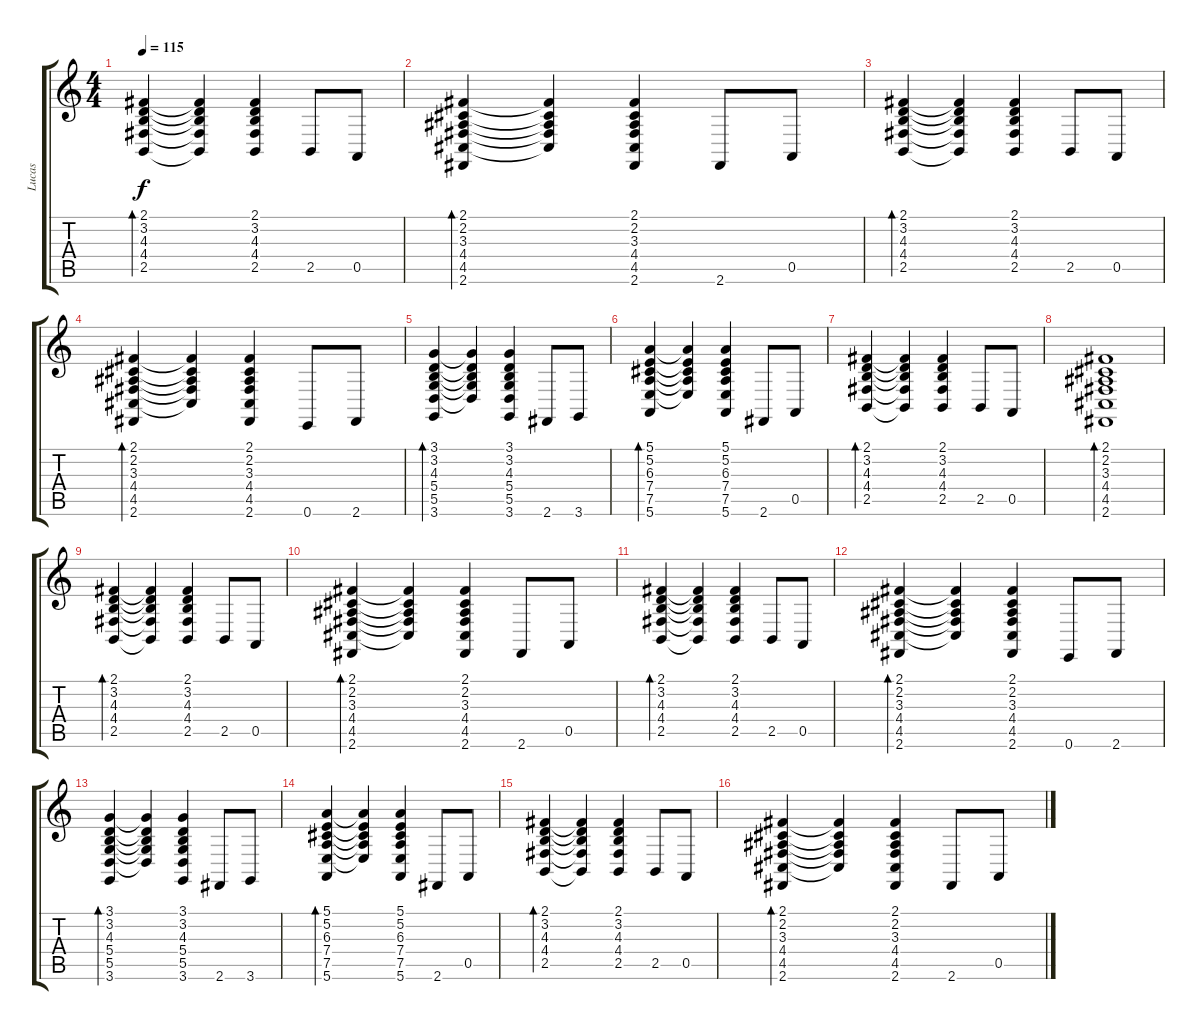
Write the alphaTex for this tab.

\track ("Lucas" "Lucas") {instrument acousticgrandpiano}
\staff {score tabs}
\tuning (E4 B3 G3 D3 A2 E2) {hide}
\ts (4 4)
\tempo 115
\clef g2
\ks c
(2.1 3.2 4.3 4.4 2.5).4{bd 120 dy f} (2.1{t} 3.2{t} 4.3{t} 4.4{t} 2.5{t}).4 (2.1 3.2 4.3 4.4 2.5).4 2.5.8 0.5.8 |
(2.1 2.2 3.3 4.4 4.5 2.6).4{bd 120} (2.1{t} 2.2{t} 3.3{t} 4.4{t} 4.5{t}).4 (2.1 2.2 3.3 4.4 4.5 2.6).4 2.6.8 0.5.8 |
(2.1 3.2 4.3 4.4 2.5).4{bd 120} (2.1{t} 3.2{t} 4.3{t} 4.4{t} 2.5{t}).4 (2.1 3.2 4.3 4.4 2.5).4 2.5.8 0.5.8 |
(2.1 2.2 3.3 4.4 4.5 2.6).4{bd 120} (2.1{t} 2.2{t} 3.3{t} 4.4{t} 4.5{t}).4 (2.1 2.2 3.3 4.4 4.5 2.6).4 0.6.8 2.6.8 |
(3.1 3.2 4.3 5.4 5.5 3.6).4{bd 120} (3.1{t} 3.2{t} 4.3{t} 5.4{t} 5.5{t}).4 (3.1 3.2 4.3 5.4 5.5 3.6).4 2.6.8 3.6.8 |
(5.1 5.2 6.3 7.4 7.5 5.6).4{bd 120} (5.1{t} 5.2{t} 6.3{t} 7.4{t} 7.5{t}).4 (5.1 5.2 6.3 7.4 7.5 5.6).4 2.6.8 0.5.8 |
(2.1 3.2 4.3 4.4 2.5).4{bd 120} (2.1{t} 3.2{t} 4.3{t} 4.4{t} 2.5{t}).4 (2.1 3.2 4.3 4.4 2.5).4 2.5.8 0.5.8 |
(2.1 2.2 3.3 4.4 4.5 2.6).1{bd 120} |
(2.1 3.2 4.3 4.4 2.5).4{bd 120} (2.1{t} 3.2{t} 4.3{t} 4.4{t} 2.5{t}).4 (2.1 3.2 4.3 4.4 2.5).4 2.5.8 0.5.8 |
(2.1 2.2 3.3 4.4 4.5 2.6).4{bd 120} (2.1{t} 2.2{t} 3.3{t} 4.4{t} 4.5{t}).4 (2.1 2.2 3.3 4.4 4.5 2.6).4 2.6.8 0.5.8 |
(2.1 3.2 4.3 4.4 2.5).4{bd 120} (2.1{t} 3.2{t} 4.3{t} 4.4{t} 2.5{t}).4 (2.1 3.2 4.3 4.4 2.5).4 2.5.8 0.5.8 |
(2.1 2.2 3.3 4.4 4.5 2.6).4{bd 120} (2.1{t} 2.2{t} 3.3{t} 4.4{t} 4.5{t}).4 (2.1 2.2 3.3 4.4 4.5 2.6).4 0.6.8 2.6.8 |
(3.1 3.2 4.3 5.4 5.5 3.6).4{bd 120} (3.1{t} 3.2{t} 4.3{t} 5.4{t} 5.5{t}).4 (3.1 3.2 4.3 5.4 5.5 3.6).4 2.6.8 3.6.8 |
(5.1 5.2 6.3 7.4 7.5 5.6).4{bd 120} (5.1{t} 5.2{t} 6.3{t} 7.4{t} 7.5{t}).4 (5.1 5.2 6.3 7.4 7.5 5.6).4 2.6.8 0.5.8 |
(2.1 3.2 4.3 4.4 2.5).4{bd 120} (2.1{t} 3.2{t} 4.3{t} 4.4{t} 2.5{t}).4 (2.1 3.2 4.3 4.4 2.5).4 2.5.8 0.5.8 |
(2.1 2.2 3.3 4.4 4.5 2.6).4{bd 120} (2.1{t} 2.2{t} 3.3{t} 4.4{t} 4.5{t}).4 (2.1 2.2 3.3 4.4 4.5 2.6).4 2.6.8 0.5.8
